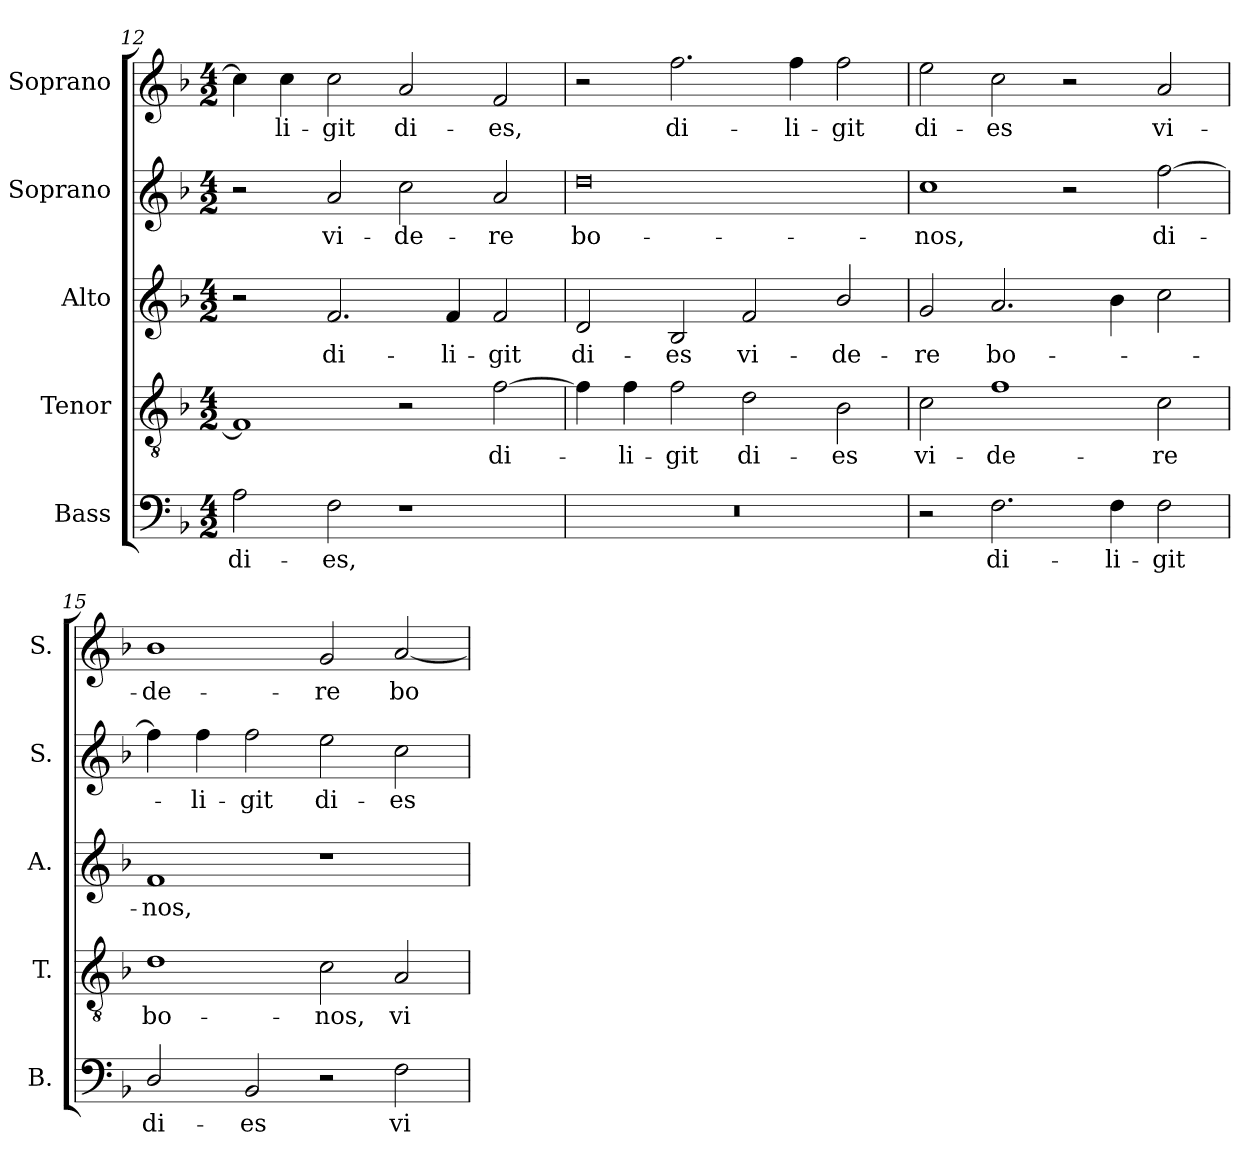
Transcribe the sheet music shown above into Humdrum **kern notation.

**kern	**text	**kern	**text	**kern	**text	**kern	**text	**kern	**text
*part5	*part5	*part4	*part4	*part3	*part3	*part2	*part2	*part1	*part1
*staff5	*staff5	*staff4	*staff4	*staff3	*staff3	*staff2	*staff2	*staff1	*staff1
*I"Bass	*	*I"Tenor	*	*I"Alto	*	*I"Soprano	*	*I"Soprano	*
*I'B.	*	*I'T.	*	*I'A.	*	*I'S.	*	*I'S.	*
*clefF4	*	*clefGv2	*	*clefG2	*	*clefG2	*	*clefG2	*
*	*	*ITrd7c12	*	*	*	*	*	*	*
*k[b-]	*	*k[b-]	*	*k[b-]	*	*k[b-]	*	*k[b-]	*
*F:	*	*F:	*	*F:	*	*F:	*	*F:	*
*M4/2	*	*M4/2	*	*M4/2	*	*M4/2	*	*M4/2	*
=12	=12	=12	=12	=12	=12	=12	=12	=12	=12
!	!LO:LY:b:color=#000000	!	!	!	!	!	!	!	!
2Ai\	di-	1FFi]	.	2r	.	2r	.	4cci\]	.
!	!	!	!	!	!	!	!	!	!LO:LY:b:color=#000000
.	.	.	.	.	.	.	.	4cci\	-li-
!	!LO:LY:b:color=#000000	!	!	!	!	!	!	!	!
!	!	!	!	!	!LO:LY:b:color=#000000	!	!	!	!
!	!	!	!	!	!	!	!LO:LY:b:color=#000000	!	!
!	!	!	!	!	!	!	!	!	!LO:LY:b:color=#000000
2Fi\	-es,	.	.	2.fi/	di-	2ai/	vi-	2cci\	-git
!	!	!	!	!	!	!	!LO:LY:b:color=#000000	!	!
!	!	!	!	!	!	!	!	!	!LO:LY:b:color=#000000
1r	.	2r	.	.	.	2cci\	-de-	2ai/	di-
!	!	!	!	!	!LO:LY:b:color=#000000	!	!	!	!
.	.	.	.	4fi/	-li-	.	.	.	.
!	!	!	!LO:LY:b:color=#000000	!	!	!	!	!	!
!	!	!	!	!	!LO:LY:b:color=#000000	!	!	!	!
!	!	!	!	!	!	!	!LO:LY:b:color=#000000	!	!
!	!	!	!	!	!	!	!	!	!LO:LY:b:color=#000000
.	.	[2Fi\	di-	2fi/	-git	2ai/	-re	2fi/	-es,
=13	=13	=13	=13	=13	=13	=13	=13	=13	=13
!LO:N:vis=1	!	!	!	!	!	!	!	!	!
!	!	!	!	!	!LO:LY:b:color=#000000	!	!	!	!
!	!	!	!	!	!	!	!LO:LY:b:color=#000000	!	!
0r	.	4Fi\]	.	2di/	di-	0ddi	bo-	2r	.
!	!	!	!LO:LY:b:color=#000000	!	!	!	!	!	!
.	.	4Fi\	-li-	.	.	.	.	.	.
!	!	!	!LO:LY:b:color=#000000	!	!	!	!	!	!
!	!	!	!	!	!LO:LY:b:color=#000000	!	!	!	!
!	!	!	!	!	!	!	!	!	!LO:LY:b:color=#000000
.	.	2Fi\	-git	2B-i/	-es	.	.	2.ffi\	di-
!	!	!	!LO:LY:b:color=#000000	!	!	!	!	!	!
!	!	!	!	!	!LO:LY:b:color=#000000	!	!	!	!
.	.	2Di\	di-	2fi/	vi-	.	.	.	.
!	!	!	!	!	!	!	!	!	!LO:LY:b:color=#000000
.	.	.	.	.	.	.	.	4ffi\	-li-
!	!	!	!LO:LY:b:color=#000000	!	!	!	!	!	!
!	!	!	!	!	!LO:LY:b:color=#000000	!	!	!	!
!	!	!	!	!	!	!	!	!	!LO:LY:b:color=#000000
.	.	2BB-i\	-es	2b-i/	-de-	.	.	2ffi\	-git
=14	=14	=14	=14	=14	=14	=14	=14	=14	=14
!	!	!	!LO:LY:b:color=#000000	!	!	!	!	!	!
!	!	!	!	!	!LO:LY:b:color=#000000	!	!	!	!
!	!	!	!	!	!	!	!LO:LY:b:color=#000000	!	!
!	!	!	!	!	!	!	!	!	!LO:LY:b:color=#000000
2r	.	2Ci\	vi-	2gi/	-re	1cci	-nos,	2eei\	di-
!	!LO:LY:b:color=#000000	!	!	!	!	!	!	!	!
!	!	!	!LO:LY:b:color=#000000	!	!	!	!	!	!
!	!	!	!	!	!LO:LY:b:color=#000000	!	!	!	!
!	!	!	!	!	!	!	!	!	!LO:LY:b:color=#000000
2.Fi\	di-	1Fi	-de-	2.ai/	bo-	.	.	2cci\	-es
.	.	.	.	.	.	2r	.	2r	.
!	!LO:LY:b:color=#000000	!	!	!	!	!	!	!	!
4Fi\	-li-	.	.	4b-i\	.	.	.	.	.
!	!LO:LY:b:color=#000000	!	!	!	!	!	!	!	!
!	!	!	!LO:LY:b:color=#000000	!	!	!	!	!	!
!	!	!	!	!	!	!	!LO:LY:b:color=#000000	!	!
!	!	!	!	!	!	!	!	!	!LO:LY:b:color=#000000
2Fi\	-git	2Ci\	-re	2cci\	.	[2ffi\	di-	2ai/	vi-
!!LO:PB:g=z
=15	=15	=15	=15	=15	=15	=15	=15	=15	=15
!	!LO:LY:b:color=#000000	!	!	!	!	!	!	!	!
!	!	!	!LO:LY:b:color=#000000	!	!	!	!	!	!
!	!	!	!	!	!LO:LY:b:color=#000000	!	!	!	!
!	!	!	!	!	!	!	!	!	!LO:LY:b:color=#000000
2Di/	di-	1Di	bo-	1fi	-nos,	4ffi\]	.	1b-i	-de-
!	!	!	!	!	!	!	!LO:LY:b:color=#000000	!	!
.	.	.	.	.	.	4ffi\	-li-	.	.
!	!LO:LY:b:color=#000000	!	!	!	!	!	!	!	!
!	!	!	!	!	!	!	!LO:LY:b:color=#000000	!	!
2BB-i/	-es	.	.	.	.	2ffi\	-git	.	.
!	!	!	!LO:LY:b:color=#000000	!	!	!	!	!	!
!	!	!	!	!	!	!	!LO:LY:b:color=#000000	!	!
!	!	!	!	!	!	!	!	!	!LO:LY:b:color=#000000
2r	.	2Ci\	-nos,	1r	.	2eei\	di-	2gi/	-re
!	!LO:LY:b:color=#000000	!	!	!	!	!	!	!	!
!	!	!	!LO:LY:b:color=#000000	!	!	!	!	!	!
!	!	!	!	!	!	!	!LO:LY:b:color=#000000	!	!
!	!	!	!	!	!	!	!	!	!LO:LY:b:color=#000000
2Fi\	vi-	2AAi/	vi-	.	.	2cci\	-es	[2ai/	bo-
=	=	=	=	=	=	=	=	=	=
*-	*-	*-	*-	*-	*-	*-	*-	*-	*-
